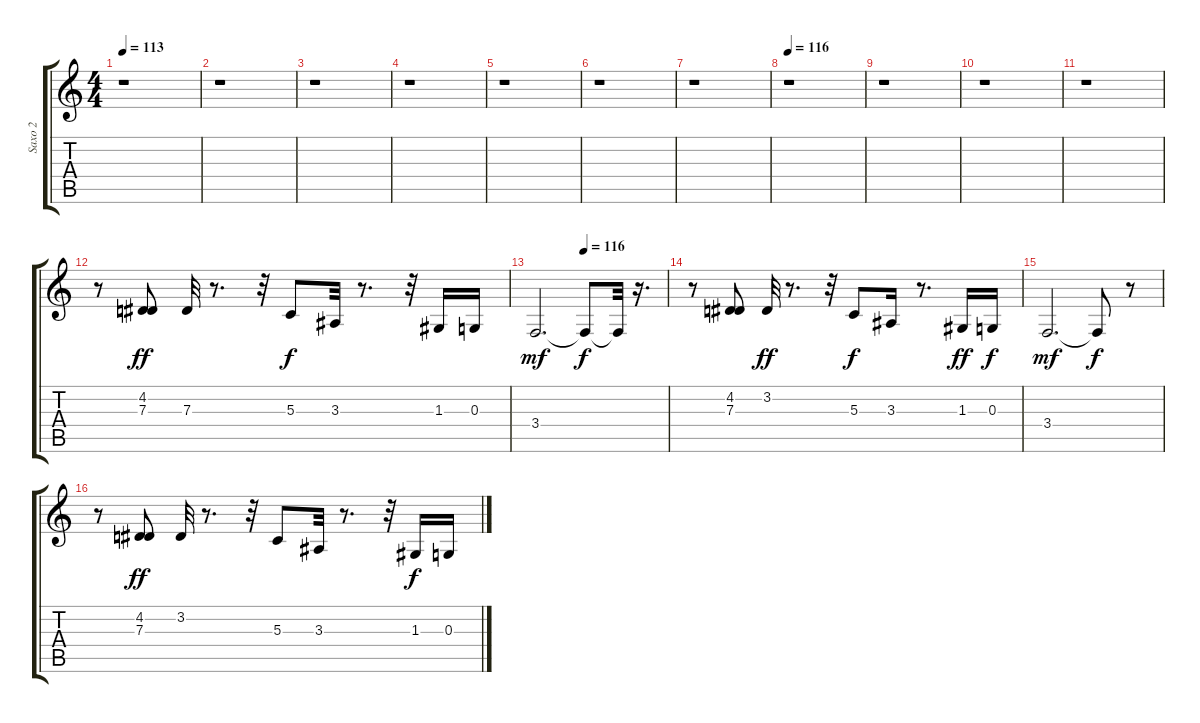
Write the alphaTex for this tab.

\track ("Saxo 2" "Saxo 2") {instrument altosax}
\staff {score tabs}
\tuning (E4 B3 G3 D3 A2 E2) {hide}
\ts (4 4)
\tempo 113
\clef g2
\ks c
r.1{dy f} |
r.1 |
r.1 |
r.1 |
r.1 |
r.1 |
r.1 |
\tempo 116
r.1 |
r.1 |
r.1 |
r.1 |
r.8 (4.2 7.3).8{dy ff volume 12} 7.3.32 r.8{d} r.32 5.3.8{dy f} 3.3.32 r.8{d} r.32 1.3.16 0.3.16 |
\tempo (116 0.375)
3.4.2{d dy mf} 3.4{t}.8{dy f} 3.4{t}.32 r.16{d} |
r.8 (4.2 7.3).8 3.2.32{dy ff} r.8{d} r.32 5.3.8{dy f} 3.3.16 r.8{d} 1.3.16{dy ff} 0.3.16{dy f} |
3.4.2{d dy mf} 3.4{t}.8{dy f} r.8 |
r.8 (4.2 7.3).8{dy ff} 3.2.32 r.8{d} r.32 5.3.8 3.3.32 r.8{d} r.32 1.3.16{dy f} 0.3.16
